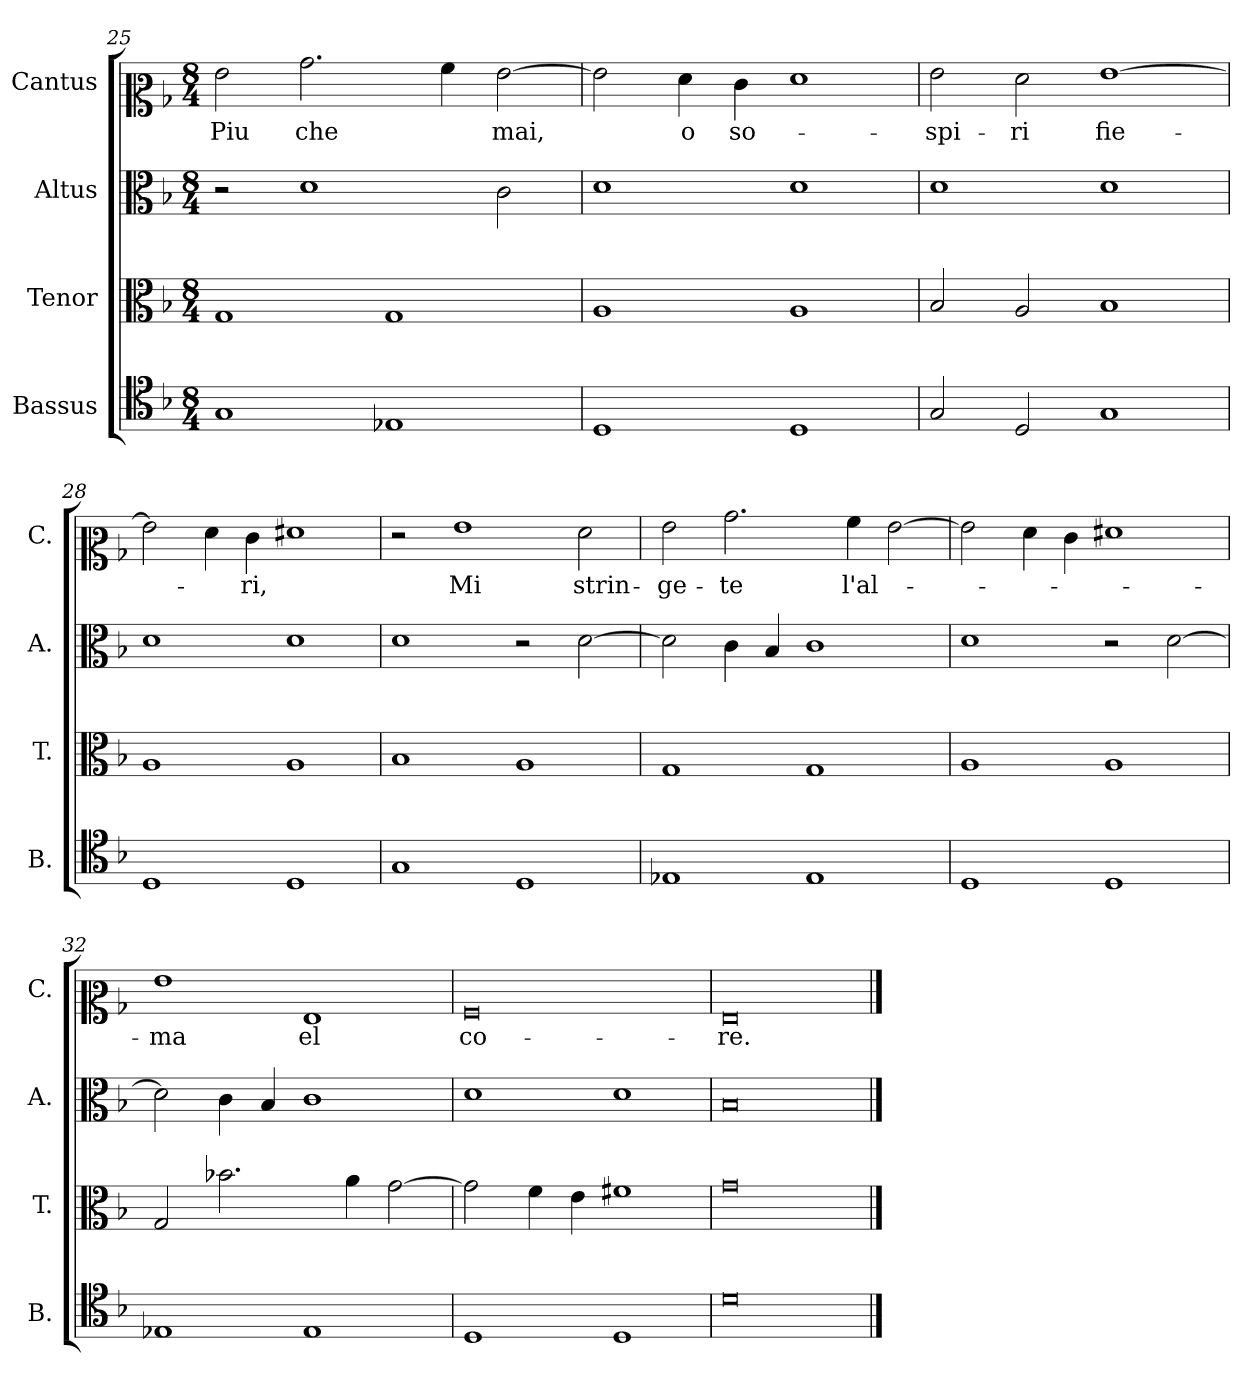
**kern	**kern	**kern	**kern	**text
*part4	*part3	*part2	*part1	*part1
*staff4	*staff3	*staff2	*staff1	*staff1
*I"Bassus	*I"Tenor	*I"Altus	*I"Cantus	*
*I'B.	*I'T.	*I'A.	*I'C.	*
*clefC4	*clefC3	*clefC3	*clefC2	*
*k[b-]	*k[b-]	*k[b-]	*k[b-]	*
*M8/4	*M8/4	*M8/4	*M8/4	*
=25	=25	=25	=25	=25
!	!	!	!	!LO:LY:b
1G	1G	2r	2g\	Piu
!	!	!	!	!LO:LY:b
.	.	1d	2.b-\	che
1E-X	1G	.	.	.
.	.	.	4a\	.
!	!	!	!	!LO:LY:b
.	.	2c\	[2g\	mai,
=26	=26	=26	=26	=26
1D	1A	1d	2g\]	.
!	!	!	!	!LO:LY:b
.	.	.	4f\	o
!	!	!	!	!LO:LY:b
.	.	.	4e\	so-
1D	1A	1d	1f	.
=27	=27	=27	=27	=27
!	!	!	!	!LO:LY:b
2G/	2B-/	1d	2g\	-spi-
!	!	!	!	!LO:LY:b
2D/	2A/	.	2f\	-ri
!	!	!	!	!LO:LY:b
1G	1B-	1d	[1g	fie-
=28	=28	=28	=28	=28
1D	1A	1d	2g\]	.
.	.	.	4f\	.
!	!	!	!	!LO:LY:b
.	.	.	4e\	-ri,
1D	1A	1d	1f#X	.
!!LO:LB:g=z
=29	=29	=29	=29	=29
1G	1B-	1d	2r	.
!	!	!	!	!LO:LY:b
.	.	.	1g	Mi
1D	1A	2r	.	.
!	!	!	!	!LO:LY:b
.	.	[2d\	2f\	strin-
=30	=30	=30	=30	=30
!	!	!	!	!LO:LY:b
1E-X	1G	2d\]	2g\	-ge-
!	!	!	!	!LO:LY:b
.	.	4c\	2.b-\	-te
.	.	4B-/	.	.
1E-	1G	1c	.	.
!	!	!	!	!LO:LY:b
.	.	.	4a\	l'al-
.	.	.	[2g\	.
=31	=31	=31	=31	=31
1D	1A	1d	2g\]	.
.	.	.	4f\	.
.	.	.	4e\	.
1D	1A	2r	1f#X	.
.	.	[2d\	.	.
=32	=32	=32	=32	=32
!	!	!	!	!LO:LY:b
1E-X	2G/	2d\]	1g	-ma
.	2.b-X\	4c\	.	.
.	.	4B-/	.	.
!	!	!	!	!LO:LY:b
1E-	.	1c	1G	el
.	4a\	.	.	.
.	[2g\	.	.	.
=33	=33	=33	=33	=33
!	!	!	!	!LO:LY:b
1D	2g\]	1d	0A	co-
.	4f\	.	.	.
.	4e\	.	.	.
1D	1f#X	1d	.	.
=34	=34	=34	=34	=34
!	!	!	!	!LO:LY:b
0d	0g	0B-	0G	-re.
==	==	==	==	==
*-	*-	*-	*-	*-
